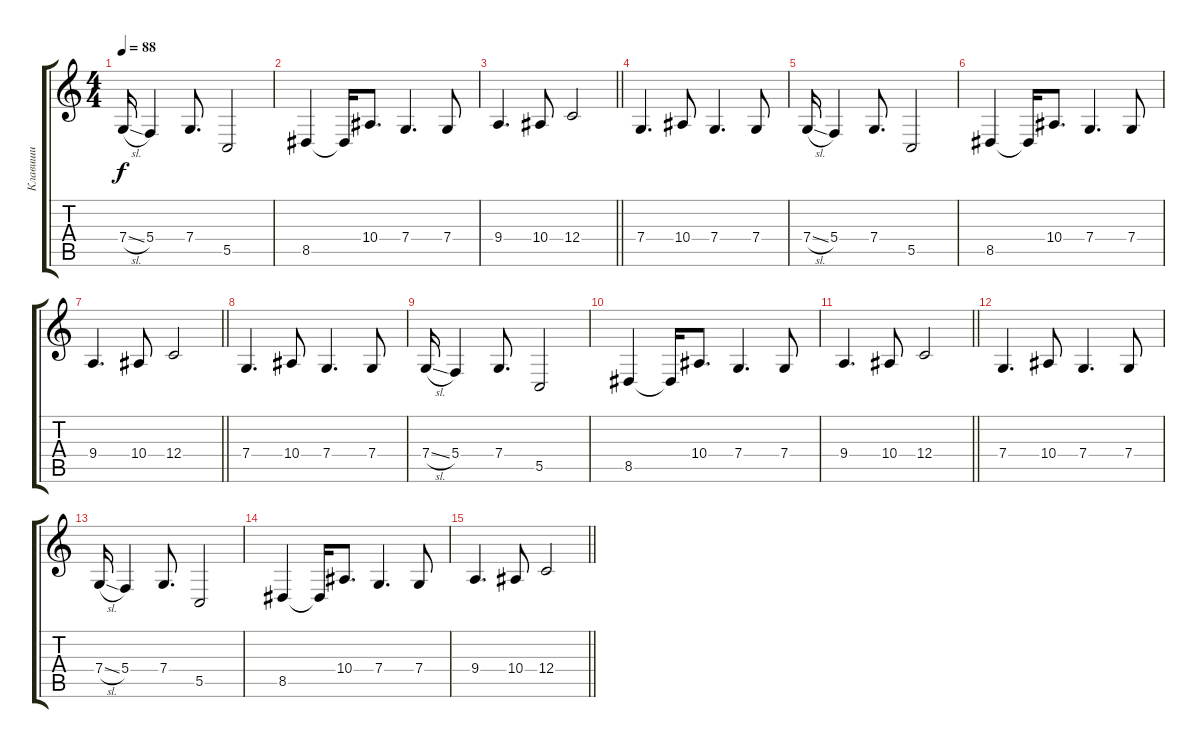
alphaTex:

\track ("Клавиши" "Клавиши") {instrument choiraahs}
\staff {score tabs}
\tuning (D4 A3 F3 C3 G2 D2) {hide}
\ts (4 4)
\tempo 88
\clef g2
\ks c
7.4{sl}.16{dy f} 5.4.4 7.4.8{d} 5.5.2 |
8.5.4 8.5{t}.16 10.4.8{d} 7.4.4{d} 7.4.8 |
\barLineRight lightlight
9.4.4{d} 10.4.8 12.4.2 |
7.4.4{d} 10.4.8 7.4.4{d} 7.4.8 |
7.4{sl}.16 5.4.4 7.4.8{d} 5.5.2 |
8.5.4 8.5{t}.16 10.4.8{d} 7.4.4{d} 7.4.8 |
\barLineRight lightlight
9.4.4{d} 10.4.8 12.4.2 |
7.4.4{d} 10.4.8 7.4.4{d} 7.4.8 |
7.4{sl}.16 5.4.4 7.4.8{d} 5.5.2 |
8.5.4 8.5{t}.16 10.4.8{d} 7.4.4{d} 7.4.8 |
\barLineRight lightlight
9.4.4{d} 10.4.8 12.4.2 |
7.4.4{d} 10.4.8 7.4.4{d} 7.4.8 |
7.4{sl}.16 5.4.4 7.4.8{d} 5.5.2 |
8.5.4 8.5{t}.16 10.4.8{d} 7.4.4{d} 7.4.8 |
\barLineRight lightlight
9.4.4{d} 10.4.8 12.4.2
